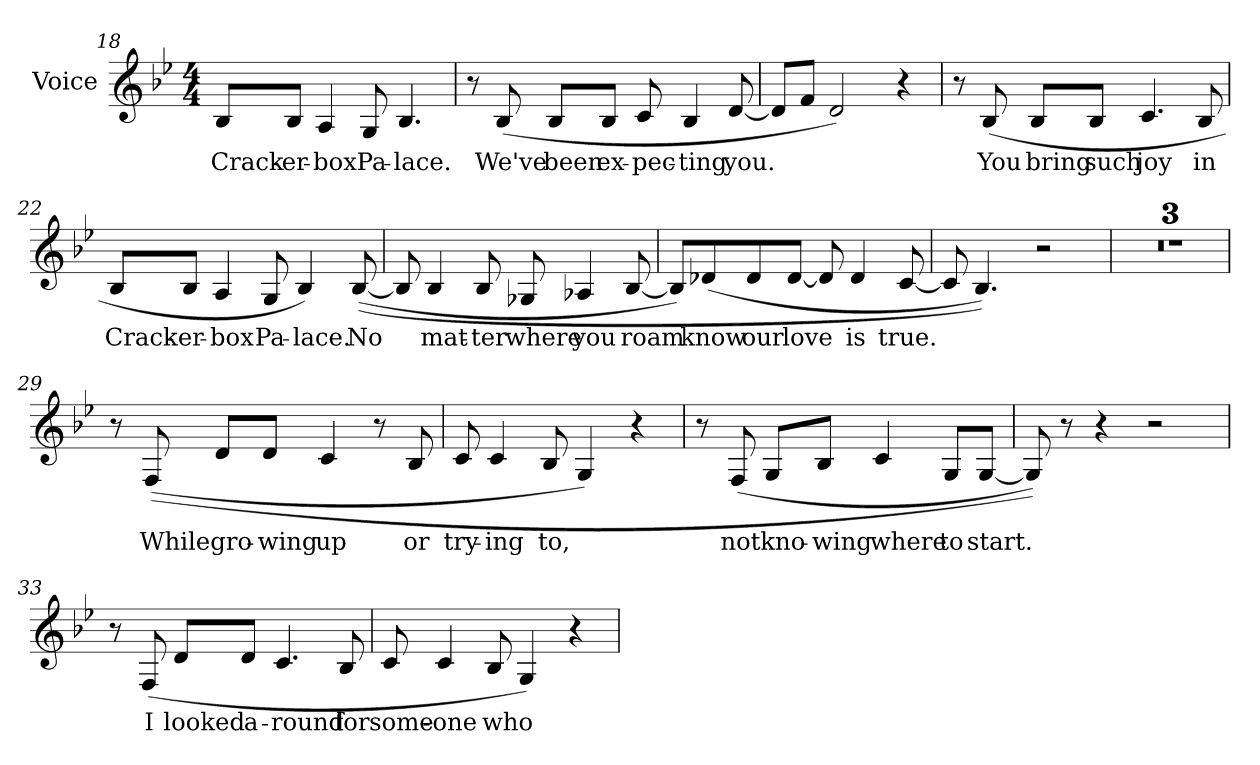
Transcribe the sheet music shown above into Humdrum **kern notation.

**kern	**text
*part1	*part1
*staff1	*staff1
*I"Voice	*
*I'Voice	*
*clefG2	*
*k[b-e-]	*
*B-:	*
*M4/4	*
=18	=18
!	!LO:LY:b:color=#000000
8B-i/L	Crack-
!	!LO:LY:b:color=#000000
8B-i/J	-er-
!	!LO:LY:b:color=#000000
4Ai/	-box
!	!LO:LY:b:color=#000000
8Gi/	Pa-
!	!LO:LY:b:color=#000000
4.B-i/	-lace.
=19	=19
8r	.
!	!LO:LY:b:color=#000000
(8B-i/	We've
!	!LO:LY:b:color=#000000
8B-i/L	been
!	!LO:LY:b:color=#000000
8B-i/J	ex-
!	!LO:LY:b:color=#000000
8ci/	-pec-
!	!LO:LY:b:color=#000000
4B-i/	-ting
!	!LO:LY:b:color=#000000
[8di/	you.
=20	=20
8di/L]	.
8fi/J	.
2di/)	.
4r	.
!!LO:LB:g=z
=21	=21
8r	.
!	!LO:LY:b:color=#000000
(8B-i/	You
!	!LO:LY:b:color=#000000
8B-i/L	bring
!	!LO:LY:b:color=#000000
8B-i/J	such
!	!LO:LY:b:color=#000000
4.ci/	joy
!	!LO:LY:b:color=#000000
8B-i/	in
=22	=22
!	!LO:LY:b:color=#000000
8B-i/L	Crack-
!	!LO:LY:b:color=#000000
8B-i/J	-er-
!	!LO:LY:b:color=#000000
4Ai/	-box
!	!LO:LY:b:color=#000000
8Gi/	Pa-
!	!LO:LY:b:color=#000000
4B-i/)	-lace.
!	!LO:LY:b:color=#000000
(([8B-i/	No
=23	=23
8B-i/]	.
!	!LO:LY:b:color=#000000
4B-i/	mat-
!	!LO:LY:b:color=#000000
8B-i/	-ter
!	!LO:LY:b:color=#000000
8G-Xi/	where
!	!LO:LY:b:color=#000000
4A-Xi/	you
!	!LO:LY:b:color=#000000
[8B-i/	roam
!!LO:LB:g=z
=24	=24
8B-i/L])	.
!	!LO:LY:b:color=#000000
(8d-Xi/	know
!	!LO:LY:b:color=#000000
8d-i/	our
!	!LO:LY:b:color=#000000
[8d-i/J	love
8d-i/]	.
!	!LO:LY:b:color=#000000
4d-i/	is
!	!LO:LY:b:color=#000000
[8ci/	true.
=25	=25
8ci/]	.
4.B-i/))	.
2r	.
=26	=26
1r	.
=27	=27
1r	.
=28	=28
1r	.
!!LO:LB:g=z
=29	=29
8r	.
!	!LO:LY:b:color=#000000
((8Fi/	While
!	!LO:LY:b:color=#000000
8di/L	gro-
!	!LO:LY:b:color=#000000
8di/J	-wing
!	!LO:LY:b:color=#000000
4ci/	up
8r	.
!	!LO:LY:b:color=#000000
8B-i/	or
=30	=30
!	!LO:LY:b:color=#000000
8ci/	try-
!	!LO:LY:b:color=#000000
4ci/	-ing
!	!LO:LY:b:color=#000000
8B-i/	to,
4Gi/)	.
4r	.
=31	=31
8r	.
!	!LO:LY:b:color=#000000
(8Fi/	not
!	!LO:LY:b:color=#000000
8Gi/L	kno-
!	!LO:LY:b:color=#000000
8B-i/J	-wing
!	!LO:LY:b:color=#000000
4ci/	where
!	!LO:LY:b:color=#000000
8Gi/L	to
!	!LO:LY:b:color=#000000
[8Gi/J	start.
=32	=32
8Gi/]))	.
8r	.
4r	.
2r	.
!!LO:LB:g=z
=33	=33
8r	.
!	!LO:LY:b:color=#000000
(8Fi/	I
!	!LO:LY:b:color=#000000
8di/L	looked
!	!LO:LY:b:color=#000000
8di/J	a-
!	!LO:LY:b:color=#000000
4.ci/	-round
!	!LO:LY:b:color=#000000
8B-i/	for
=34	=34
!	!LO:LY:b:color=#000000
8ci/	some-
!	!LO:LY:b:color=#000000
4ci/	-one
!	!LO:LY:b:color=#000000
8B-i/	who
4Gi/)	.
4r	.
=	=
*-	*-
